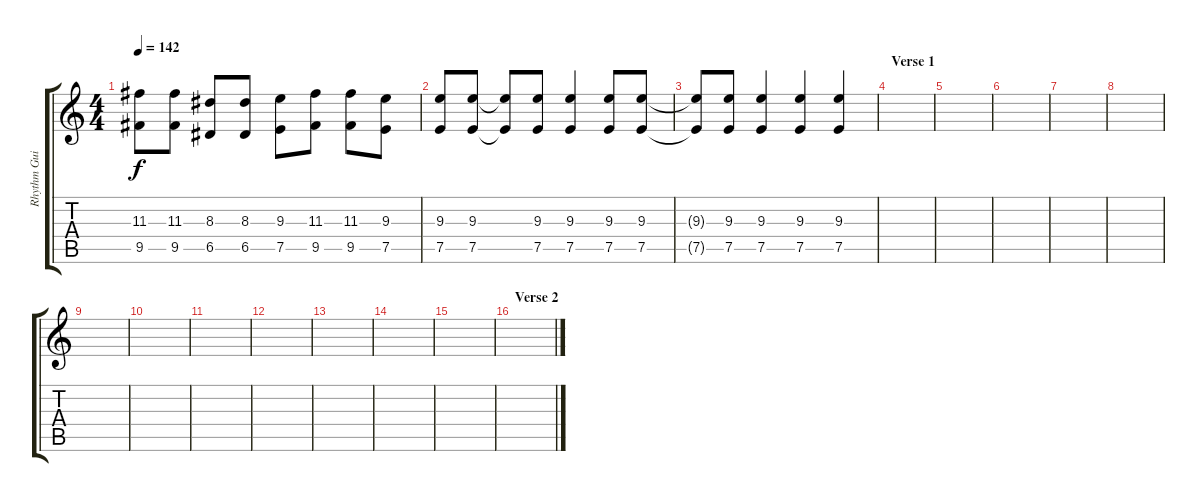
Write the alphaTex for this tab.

\track ("Rhythm Guitar 2" "Rhythm Gui") {instrument overdrivenguitar}
\staff {score tabs}
\tuning (E4 B3 G3 D3 A2 E2) {hide}
\ts (4 4)
\tempo 142
\clef g2
\ks c
(11.3{t} 9.5{t}).8{dy f} (11.3 9.5).8 (8.3 6.5).8 (8.3 6.5).8 (9.3 7.5).8 (11.3 9.5).8 (11.3 9.5).8 (9.3 7.5).8 |
(9.3 7.5).8 (9.3 7.5).8 (9.3{t} 7.5{t}).8 (9.3 7.5).8 (9.3 7.5).4 (9.3 7.5).8 (9.3 7.5).8 |
(9.3{t} 7.5{t}).8 (9.3 7.5).8 (9.3 7.5).4 (9.3 7.5).4 (9.3 7.5).4 |
\section ("" "Verse 1")
|
|
|
|
|
|
|
|
|
|
|
|
\section ("" "Verse 2")
